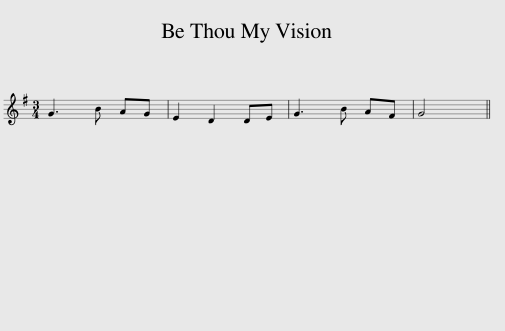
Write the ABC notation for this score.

X:1
L:1/8
M:3/4
I:linebreak $
K:G
V:1 treble
V:1
 G3 B AG | E2 D2 DE | G3 B AF | G4 || %4
